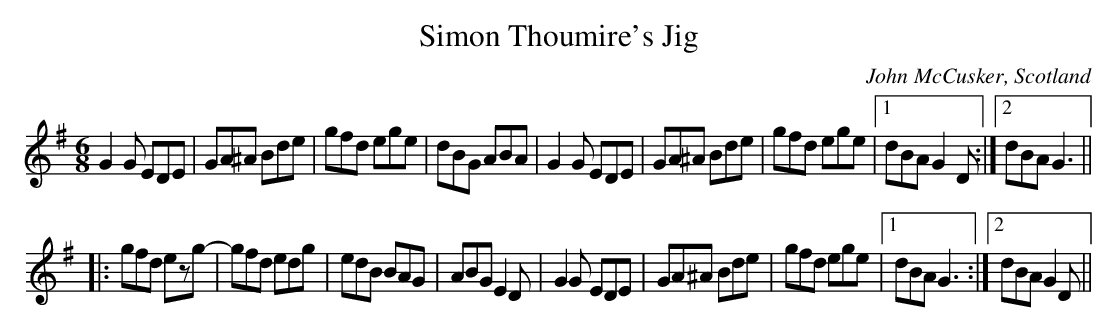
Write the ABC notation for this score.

X:1
T:Simon Thoumire's Jig
C:John McCusker, Scotland
M:6/8
L:1/8
K:G
G2G EDE | GA^A Bde | gfd ege | dBG ABA |\
G2G EDE | GA^A Bde | gfd ege |1 dBA G2D :|2 dBA G3 ||
|: gfd ezg- | gfd edg | edB BAG | ABG E2D |\
G2G EDE | GA^A Bde | gfd ege |1 dBA G3 :|2 dBA G2D ||
